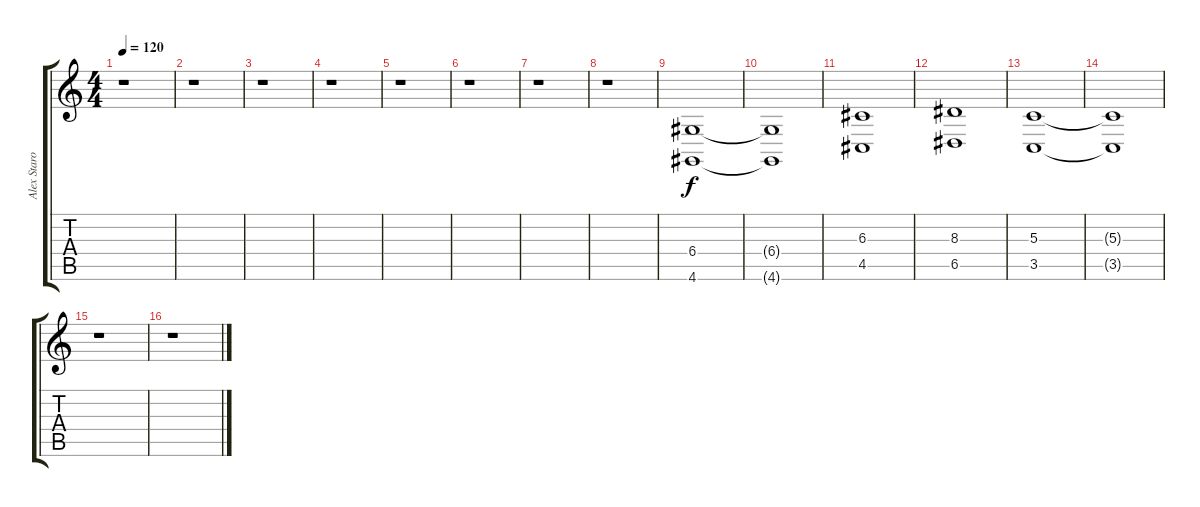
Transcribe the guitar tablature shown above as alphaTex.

\track ("Alex Staropoli - String Ensemble" "Alex Staro") {instrument stringensemble1}
\staff {score tabs}
\tuning (E4 B3 G3 D3 A2 E2) {hide}
\ts (4 4)
\tempo 120
\clef g2
\ks c
r.1{dy f} |
r.1 |
r.1 |
r.1 |
r.1 |
r.1 |
r.1 |
r.1 |
(6.4 4.6).1 |
(6.4{t} 4.6{t}).1 |
(6.3 4.5).1 |
(8.3 6.5).1 |
(5.3 3.5).1 |
(5.3{t} 3.5{t}).1 |
r.1 |
r.1
